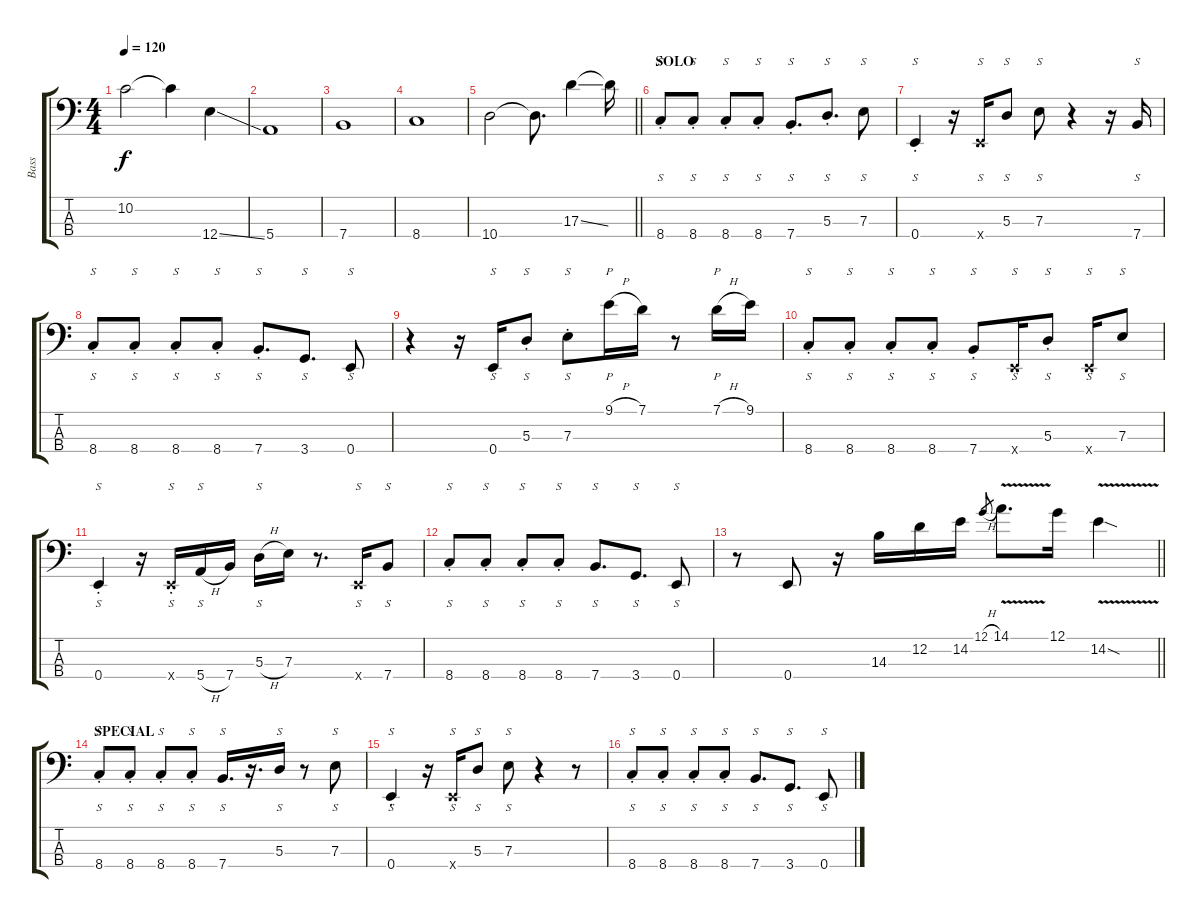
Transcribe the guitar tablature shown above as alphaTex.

\track ("Bass" "Bass") {instrument slapbass1}
\staff {score tabs}
\tuning (G2 D2 A1 E1) {hide}
\ts (4 4)
\tempo 120
\clef f4
\ks c
10.2.2{dy f} 10.2{t}.4 12.4{ss}.4 |
5.4.1 |
7.4.1 |
8.4.1 |
\barLineRight lightlight
10.4.2 10.4{t}.8{d} 17.3{ss}.4 17.3{t}.16 |
\section ("" "SOLO")
8.4{st}.8{s instrument slapbass1} 8.4{st}.8{s} 8.4{st}.8{s} 8.4{st}.8{s} 7.4{st}.8{s d} 5.3{st}.8{s d} 7.3.8{s} |
0.4{st}.4{s} r.16 0.4{x}.16{s} 5.3.8{s} 7.3.8{s} r.4 r.16 7.4.16{s} |
8.4{st}.8{s instrument slapbass1} 8.4{st}.8{s} 8.4{st}.8{s} 8.4{st}.8{s} 7.4{st}.8{s d} 3.4.8{s d} 0.4.8{s} |
r.4 r.16 0.4.16{s} 5.3{st}.8{s} 7.3{st}.8{s} 9.1{h}.16{p} 7.1.16 r.8 7.1{h}.16{p} 9.1.16 |
8.4{st}.8{s} 8.4{st}.8{s} 8.4{st}.8{s} 8.4{st}.8{s} 7.4{st}.8{s} 0.4{x}.16{s} 5.3{st}.8{s} 0.4{x}.16{s} 7.3.8{s} |
0.4{st}.4{s} r.16 0.4{st x}.16{s} 5.4{h}.16{s} 7.4.16 5.3{h}.16{s} 7.3.16 r.8{d} 0.4{x}.16{s} 7.4.8{s} |
8.4{st}.8{s} 8.4{st}.8{s} 8.4{st}.8{s} 8.4{st}.8{s} 7.4.8{s d} 3.4.8{s d} 0.4.8{s} |
\barLineRight lightlight
r.8 0.4.8{instrument electricbassfinger} r.16 14.3.16 12.2.16 14.2.16 12.1{h}.8{gr} 14.1{v}.8{d} 12.1.16 14.2{v sod}.4 |
\section ("" "SPECIAL")
8.4{st}.8{s instrument slapbass1} 8.4{st}.8{s} 8.4{st}.8{s} 8.4{st}.8{s} 7.4.16{s d} r.16{d} 5.3.16{s} r.8 7.3.8{s} |
0.4{st}.4{s} r.16 0.4{x}.16{s} 5.3.8{s} 7.3.8{s} r.4 r.8 |
8.4{st}.8{s} 8.4{st}.8{s} 8.4{st}.8{s} 8.4{st}.8{s} 7.4.8{s d} 3.4.8{s d} 0.4.8{s}
